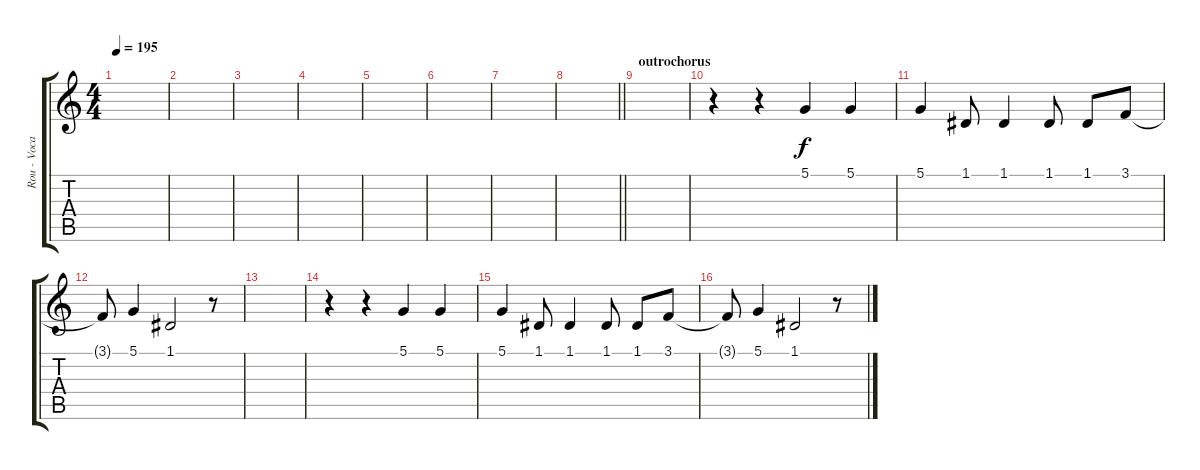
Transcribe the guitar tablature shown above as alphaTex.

\track ("Rou - Vocals" "Rou - Voca") {instrument clarinet}
\staff {score tabs}
\tuning (D4 A3 F3 C3 G2 C2) {hide}
\ts (4 4)
\tempo 195
\clef g2
\ks c
|
|
|
|
|
|
|
\barLineRight lightlight
|
\section ("" "outrochorus")
|
r.4 r.4 5.1.4 5.1.4 |
5.1.4 1.1.8 1.1.4 1.1.8 1.1.8 3.1.8 |
3.1{t}.8 5.1.4 1.1.2 r.8 |
|
r.4 r.4 5.1.4 5.1.4 |
5.1.4 1.1.8 1.1.4 1.1.8 1.1.8 3.1.8 |
3.1{t}.8 5.1.4 1.1.2 r.8
